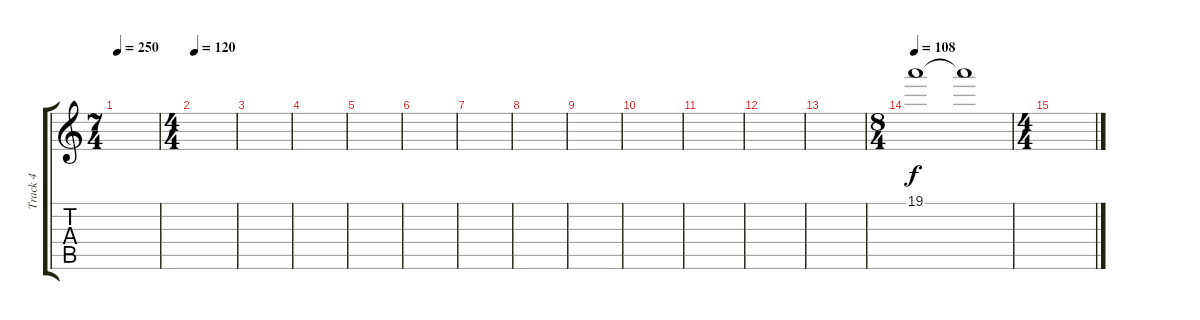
\track ("Track 4" "Track 4") {instrument overdrivenguitar}
\staff {score tabs}
\tuning (D4 A3 F3 C3 G2 D2) {hide}
\ts (7 4)
\tempo 250
\clef g2
\ks c
|
\ts (4 4)
\tempo 120
|
|
|
|
|
|
|
|
|
|
|
|
\ts (8 4)
\tempo 108
19.1.1{volume 5} 19.1{t}.1 |
\ts (4 4)
